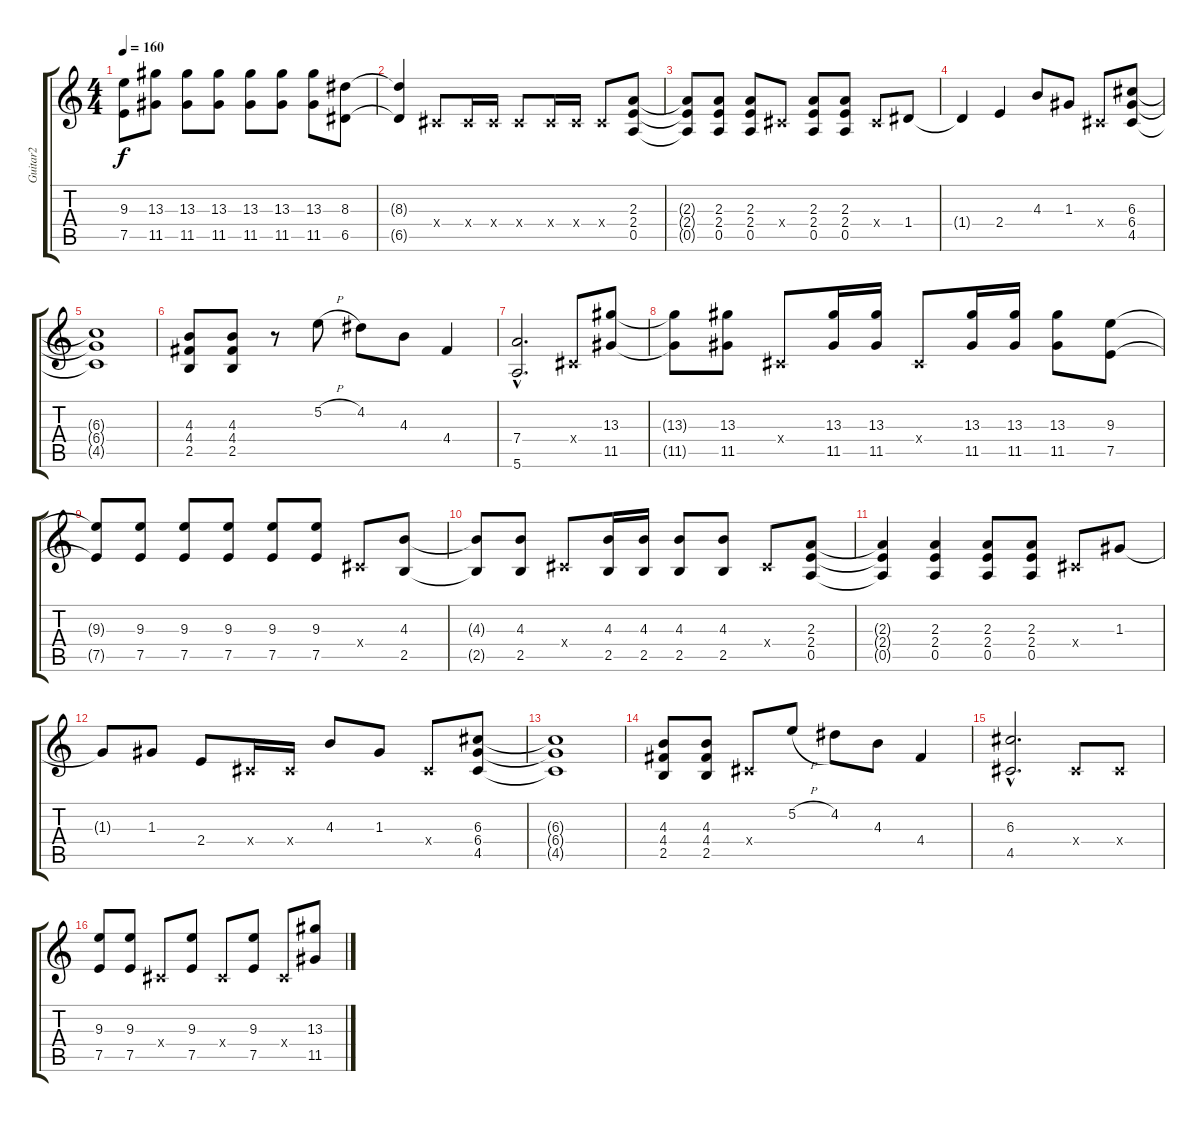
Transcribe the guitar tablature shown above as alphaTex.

\track ("Guitar2" "Guitar2") {instrument overdrivenguitar}
\staff {score tabs}
\tuning (E4 B3 G3 D3 A2 E2) {hide}
\ts (4 4)
\tempo 160
\clef g2
\ks c
(9.3{t} 7.5{t}).8{dy f} (13.3 11.5).8 (13.3 11.5).8 (13.3 11.5).8 (13.3 11.5).8 (13.3 11.5).8 (13.3 11.5).8 (8.3 6.5).8 |
(8.3{t} 6.5{t}).4 -1.4{x}.8 -1.4{x}.16 -1.4{x}.16 -1.4{x}.8 -1.4{x}.16 -1.4{x}.16 -1.4{x}.8 (2.3 2.4 0.5).8 |
(2.3{t} 2.4{t} 0.5{t}).8 (2.3 2.4 0.5).8 (2.3 2.4 0.5).8 -1.4{x}.8 (2.3 2.4 0.5).8 (2.3 2.4 0.5).8 -1.4{x}.8 1.4.8 |
1.4{t}.4 2.4.4 4.3.8 1.3.8 -1.4{x}.8 (6.3 6.4 4.5).8 |
(6.3{t} 6.4{t} 4.5{t}).1 |
(4.3 4.4 2.5).8 (4.3 4.4 2.5).8 r.8 5.2{h}.8 4.2.8 4.3.8 4.4.4 |
(7.4{hac} 5.6{hac}).2{d} -1.4{x}.8 (13.3 11.5).8 |
(13.3{t} 11.5{t}).8 (13.3 11.5).8 -1.4{x}.8 (13.3 11.5).16 (13.3 11.5).16 -1.4{x}.8 (13.3 11.5).16 (13.3 11.5).16 (13.3 11.5).8 (9.3 7.5).8 |
(9.3{t} 7.5{t}).8 (9.3 7.5).8 (9.3 7.5).8 (9.3 7.5).8 (9.3 7.5).8 (9.3 7.5).8 -1.4{x}.8 (4.3 2.5).8 |
(4.3{t} 2.5{t}).8 (4.3 2.5).8 -1.4{x}.8 (4.3 2.5).16 (4.3 2.5).16 (4.3 2.5).8 (4.3 2.5).8 -1.4{x}.8 (2.3 2.4 0.5).8 |
(2.3{t} 2.4{t} 0.5{t}).4 (2.3 2.4 0.5).4 (2.3 2.4 0.5).8 (2.3 2.4 0.5).8 -1.4{x}.8 1.3.8 |
1.3{t}.8 1.3.8 2.4.8 -1.4{x}.16 -1.4{x}.16 4.3.8 1.3.8 -1.4{x}.8 (6.3 6.4 4.5).8 |
(6.3{t} 6.4{t} 4.5{t}).1 |
(4.3 4.4 2.5).8 (4.3 4.4 2.5).8 -1.4{x}.8 5.2{h}.8 4.2.8 4.3.8 4.4.4 |
(6.3{hac} 4.5{hac}).2{d} -1.4{x}.8 -1.4{x}.8 |
(9.3 7.5).8 (9.3 7.5).8 -1.4{x}.8 (9.3 7.5).8 -1.4{x}.8 (9.3 7.5).8 -1.4{x}.8 (13.3 11.5).8
